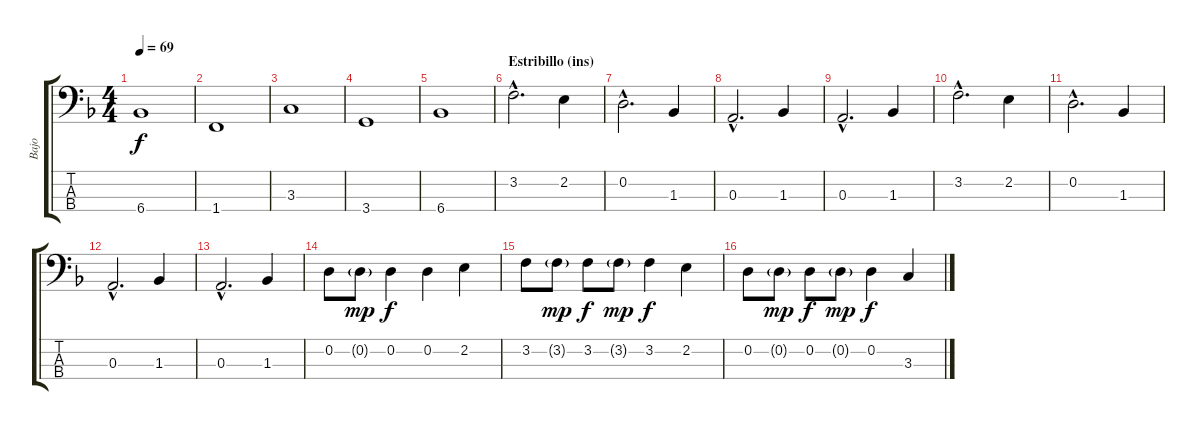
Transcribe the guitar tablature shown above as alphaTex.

\track ("Bajo" "Bajo") {instrument fretlessbass}
\staff {score tabs}
\tuning (G2 D2 A1 E1) {hide}
\ts (4 4)
\tempo 69
\clef f4
\ks dminor
6.4.1{dy f} |
1.4.1 |
3.3.1 |
3.4.1 |
6.4.1 |
\section ("" "Estribillo (ins)")
3.2{hac}.2{d} 2.2.4 |
0.2{hac}.2{d} 1.3.4 |
0.3{hac}.2{d} 1.3.4 |
0.3{hac}.2{d} 1.3.4 |
3.2{hac}.2{d} 2.2.4 |
0.2{hac}.2{d} 1.3.4 |
0.3{hac}.2{d} 1.3.4 |
0.3{hac}.2{d} 1.3.4 |
0.2.8 0.2{g}.8{dy mp} 0.2.4{dy f} 0.2.4 2.2.4 |
3.2.8 3.2{g}.8{dy mp} 3.2.8{dy f} 3.2{g}.8{dy mp} 3.2.4{dy f} 2.2.4 |
0.2.8 0.2{g}.8{dy mp} 0.2.8{dy f} 0.2{g}.8{dy mp} 0.2.4{dy f} 3.3.4
